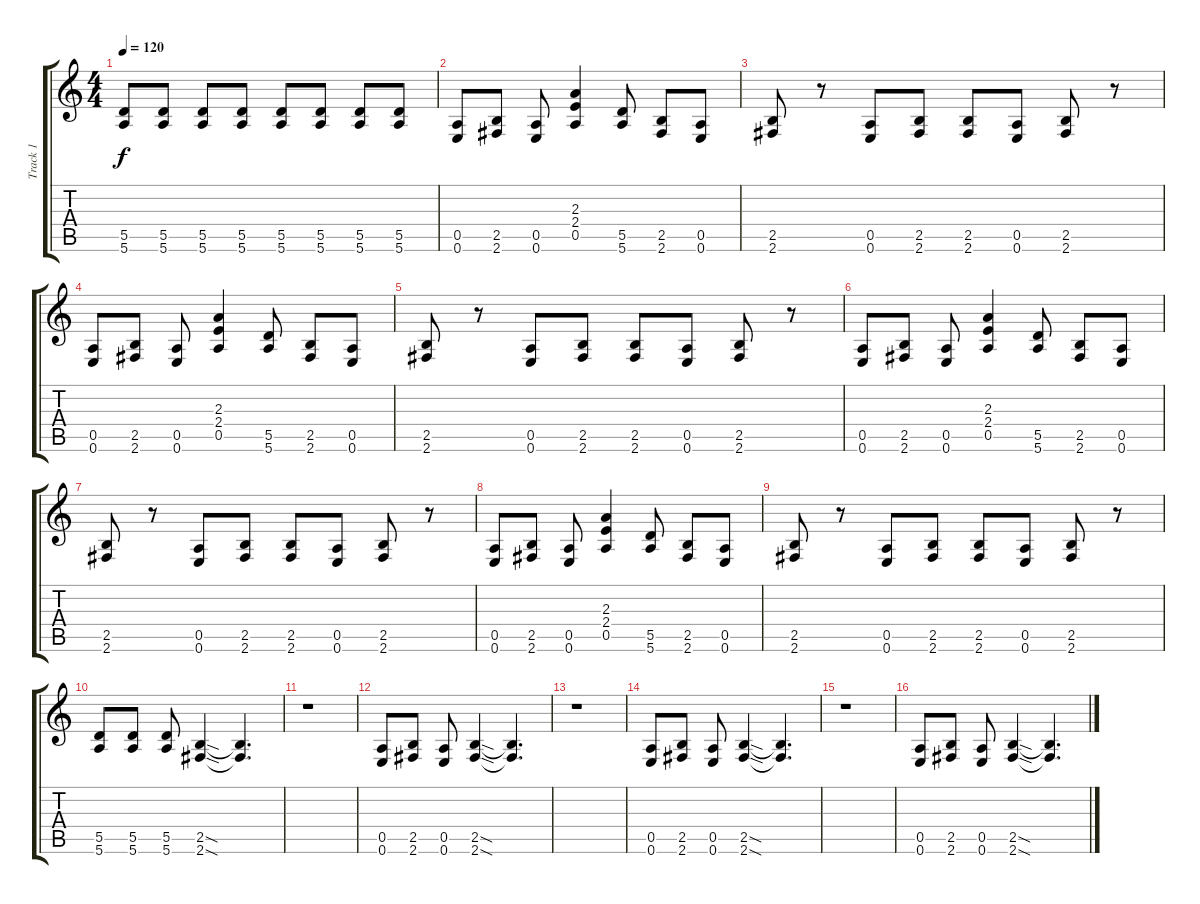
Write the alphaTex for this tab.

\track ("Track 1" "Track 1") {instrument overdrivenguitar}
\staff {score tabs}
\tuning (E4 B3 G3 D3 A2 E2) {hide}
\ts (4 4)
\tempo 120
\clef g2
\ks c
(5.5 5.6).8{dy f} (5.5 5.6).8 (5.5 5.6).8 (5.5 5.6).8 (5.5 5.6).8 (5.5 5.6).8 (5.5 5.6).8 (5.5 5.6).8 |
(0.5 0.6).8 (2.5 2.6).8 (0.5 0.6).8 (2.3 2.4 0.5).4 (5.5 5.6).8 (2.5 2.6).8 (0.5 0.6).8 |
(2.5 2.6).8 r.8 (0.5 0.6).8 (2.5 2.6).8 (2.5 2.6).8 (0.5 0.6).8 (2.5 2.6).8 r.8 |
(0.5 0.6).8 (2.5 2.6).8 (0.5 0.6).8 (2.3 2.4 0.5).4 (5.5 5.6).8 (2.5 2.6).8 (0.5 0.6).8 |
(2.5 2.6).8 r.8 (0.5 0.6).8 (2.5 2.6).8 (2.5 2.6).8 (0.5 0.6).8 (2.5 2.6).8 r.8 |
(0.5 0.6).8 (2.5 2.6).8 (0.5 0.6).8 (2.3 2.4 0.5).4 (5.5 5.6).8 (2.5 2.6).8 (0.5 0.6).8 |
(2.5 2.6).8 r.8 (0.5 0.6).8 (2.5 2.6).8 (2.5 2.6).8 (0.5 0.6).8 (2.5 2.6).8 r.8 |
(0.5 0.6).8 (2.5 2.6).8 (0.5 0.6).8 (2.3 2.4 0.5).4 (5.5 5.6).8 (2.5 2.6).8 (0.5 0.6).8 |
(2.5 2.6).8 r.8 (0.5 0.6).8 (2.5 2.6).8 (2.5 2.6).8 (0.5 0.6).8 (2.5 2.6).8 r.8 |
(5.5 5.6).8 (5.5 5.6).8 (5.5 5.6).8 (2.5{sod} 2.6{sod}).4 (2.5{t} 2.6{t}).4{d} |
r.1 |
(0.5 0.6).8 (2.5 2.6).8 (0.5 0.6).8 (2.5{sod} 2.6{sod}).4 (2.5{t} 2.6{t}).4{d} |
r.1 |
(0.5 0.6).8 (2.5 2.6).8 (0.5 0.6).8 (2.5{sod} 2.6{sod}).4 (2.5{t} 2.6{t}).4{d} |
r.1 |
(0.5 0.6).8 (2.5 2.6).8 (0.5 0.6).8 (2.5{sod} 2.6{sod}).4 (2.5{t} 2.6{t}).4{d}
